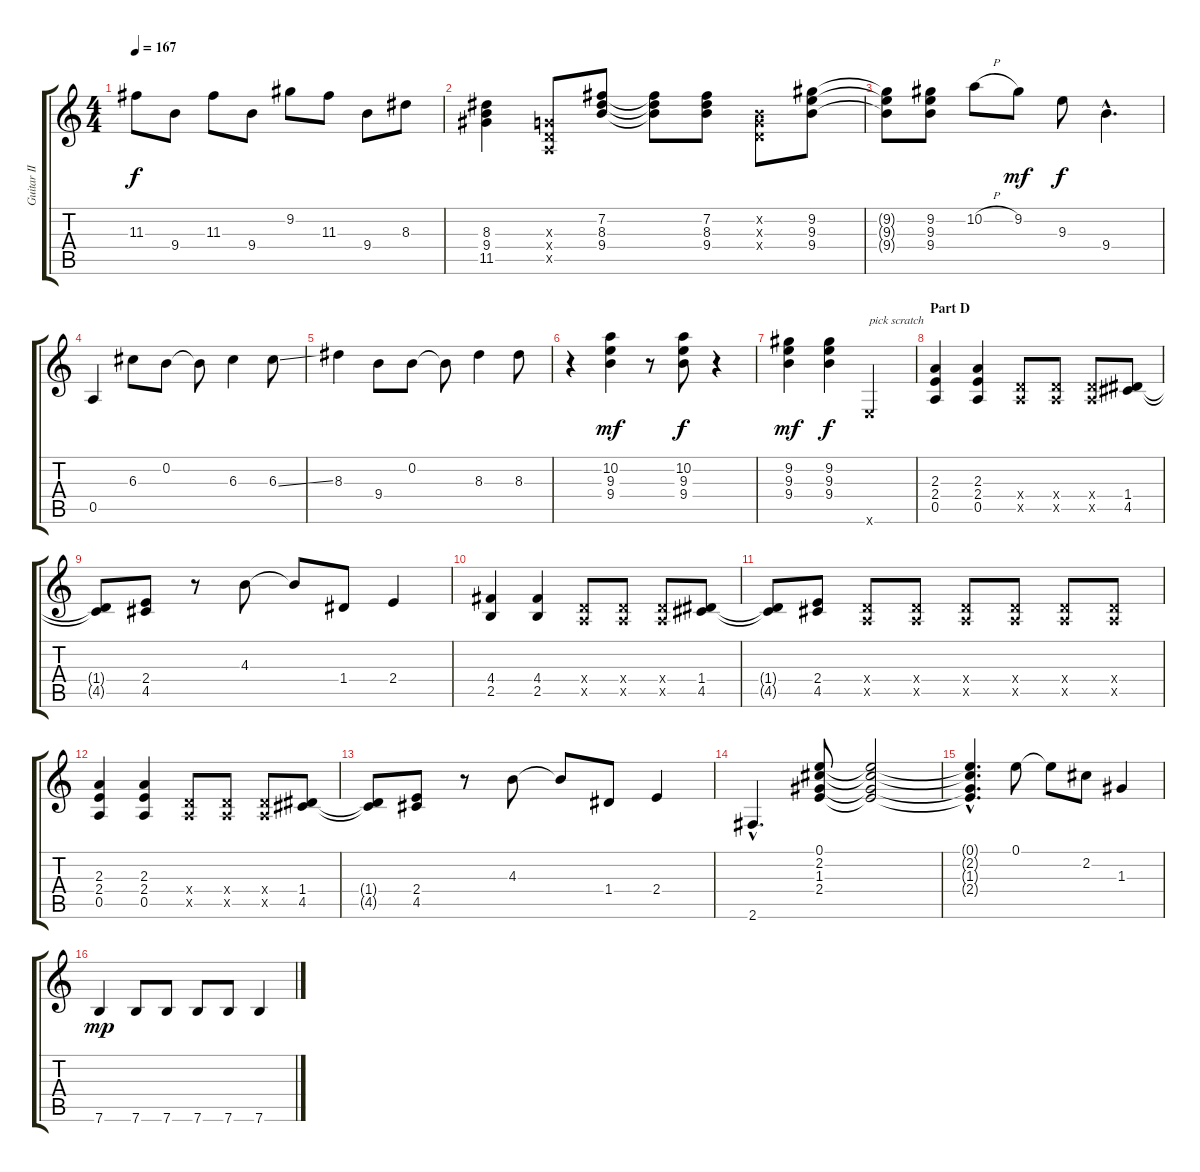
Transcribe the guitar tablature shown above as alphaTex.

\track ("Guitar II (Ken)" "Guitar II ") {instrument electricguitarclean}
\staff {score tabs}
\tuning (E4 B3 G3 D3 A2 E2) {hide}
\ts (4 4)
\tempo 167
\clef g2
\ks c
11.3{t}.8{dy f} 9.4.8 11.3.8 9.4.8 9.2.8 11.3.8 9.4.8 8.3.8 |
(8.3 9.4 11.5).4 (0.3{x} 0.4{x} 0.5{x}).8 (7.2 8.3 9.4).8 (7.2{t} 8.3{t} 9.4{t}).8 (7.2 8.3 9.4).8 (0.2{x} 0.3{x} 0.4{x}).8 (9.2 9.3 9.4).8 |
(9.2{t} 9.3{t} 9.4{t}).8 (9.2 9.3 9.4).8 10.2{h}.8 9.2.8{dy mf} 9.3.8{dy f} 9.4{hac}.4{d} |
0.5.4 6.3.8 0.2.8 0.2{t}.8 6.3.4 6.3{ss}.8 |
8.3.4 9.4.8 0.2.8 0.2{t}.8 8.3.4 8.3.8 |
r.4 (10.2 9.3 9.4).4{dy mf} r.8 (10.2 9.3 9.4).8{dy f} r.4 |
(9.2 9.3 9.4).4{dy mf} (9.2 9.3 9.4).4{dy f} 0.6{x}.2{txt "pick scratch" instrument distortionguitar} |
\section ("" "Part D")
(2.3 2.4 0.5).4 (2.3 2.4 0.5).4 (0.4{x} 0.5{x}).8 (0.4{x} 0.5{x}).8 (0.4{x} 0.5{x}).8 (1.4 4.5).8 |
(1.4{t} 4.5{t}).8 (2.4 4.5).8 r.8 4.3.8 4.3{t}.8 1.4.8 2.4.4 |
(4.4 2.5).4 (4.4 2.5).4 (0.4{x} 0.5{x}).8 (0.4{x} 0.5{x}).8 (0.4{x} 0.5{x}).8 (1.4 4.5).8 |
(1.4{t} 4.5{t}).8 (2.4 4.5).8 (0.4{x} 0.5{x}).8 (0.4{x} 0.5{x}).8 (0.4{x} 0.5{x}).8 (0.4{x} 0.5{x}).8 (0.4{x} 0.5{x}).8 (0.4{x} 0.5{x}).8 |
(2.3 2.4 0.5).4 (2.3 2.4 0.5).4 (0.4{x} 0.5{x}).8 (0.4{x} 0.5{x}).8 (0.4{x} 0.5{x}).8 (1.4 4.5).8 |
(1.4{t} 4.5{t}).8 (2.4 4.5).8 r.8 4.3.8 4.3{t}.8 1.4.8 2.4.4 |
2.6{hac}.4{d} (0.1 2.2 1.3 2.4).8 (0.1{t} 2.2{t} 1.3{t} 2.4{t}).2 |
(0.1{hac t} 2.2{hac t} 1.3{hac t} 2.4{hac t}).4{d} 0.1.8 0.1{t}.8 2.2.8 1.3.4 |
7.6.4{dy mp} 7.6.8 7.6.8 7.6.8 7.6.8 7.6.4
